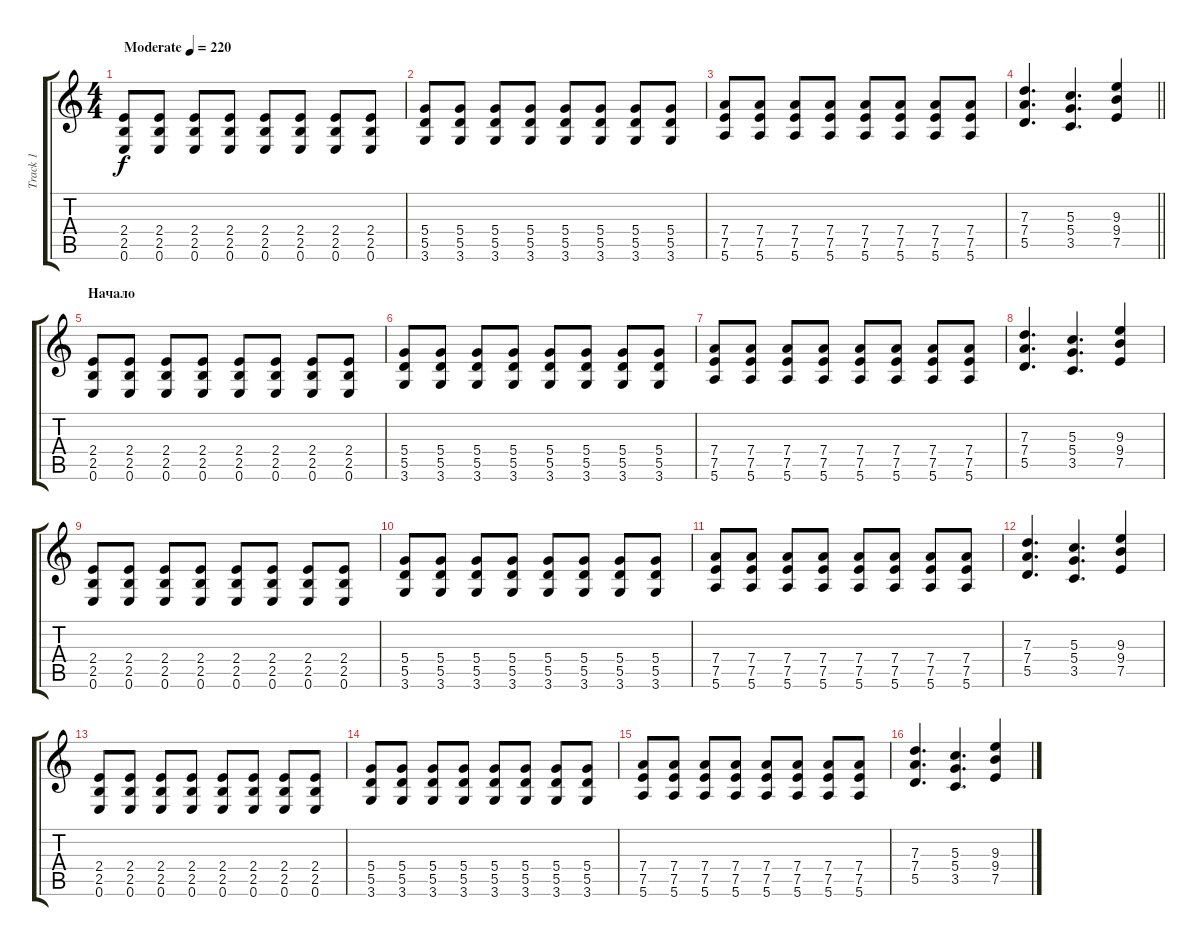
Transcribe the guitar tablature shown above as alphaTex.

\track ("Track 1" "Track 1") {instrument overdrivenguitar}
\staff {score tabs}
\tuning (E4 B3 G3 D3 A2 E2) {hide}
\ts (4 4)
\tempo (220 "Moderate")
\clef g2
\ks c
(2.4 2.5 0.6).8{dy f instrument overdrivenguitar} (2.4 2.5 0.6).8 (2.4 2.5 0.6).8 (2.4 2.5 0.6).8 (2.4 2.5 0.6).8 (2.4 2.5 0.6).8 (2.4 2.5 0.6).8 (2.4 2.5 0.6).8 |
(5.4 5.5 3.6).8 (5.4 5.5 3.6).8 (5.4 5.5 3.6).8 (5.4 5.5 3.6).8 (5.4 5.5 3.6).8 (5.4 5.5 3.6).8 (5.4 5.5 3.6).8 (5.4 5.5 3.6).8 |
(7.4 7.5 5.6).8 (7.4 7.5 5.6).8 (7.4 7.5 5.6).8 (7.4 7.5 5.6).8 (7.4 7.5 5.6).8 (7.4 7.5 5.6).8 (7.4 7.5 5.6).8 (7.4 7.5 5.6).8 |
\barLineRight lightlight
(7.3 7.4 5.5).4{d} (5.3 5.4 3.5).4{d} (9.3 9.4 7.5).4 |
\section ("" "Начало")
(2.4 2.5 0.6).8 (2.4 2.5 0.6).8 (2.4 2.5 0.6).8 (2.4 2.5 0.6).8 (2.4 2.5 0.6).8 (2.4 2.5 0.6).8 (2.4 2.5 0.6).8 (2.4 2.5 0.6).8 |
(5.4 5.5 3.6).8 (5.4 5.5 3.6).8 (5.4 5.5 3.6).8 (5.4 5.5 3.6).8 (5.4 5.5 3.6).8 (5.4 5.5 3.6).8 (5.4 5.5 3.6).8 (5.4 5.5 3.6).8 |
(7.4 7.5 5.6).8 (7.4 7.5 5.6).8 (7.4 7.5 5.6).8 (7.4 7.5 5.6).8 (7.4 7.5 5.6).8 (7.4 7.5 5.6).8 (7.4 7.5 5.6).8 (7.4 7.5 5.6).8 |
(7.3 7.4 5.5).4{d} (5.3 5.4 3.5).4{d} (9.3 9.4 7.5).4 |
(2.4 2.5 0.6).8 (2.4 2.5 0.6).8 (2.4 2.5 0.6).8 (2.4 2.5 0.6).8 (2.4 2.5 0.6).8 (2.4 2.5 0.6).8 (2.4 2.5 0.6).8 (2.4 2.5 0.6).8 |
(5.4 5.5 3.6).8 (5.4 5.5 3.6).8 (5.4 5.5 3.6).8 (5.4 5.5 3.6).8 (5.4 5.5 3.6).8 (5.4 5.5 3.6).8 (5.4 5.5 3.6).8 (5.4 5.5 3.6).8 |
(7.4 7.5 5.6).8 (7.4 7.5 5.6).8 (7.4 7.5 5.6).8 (7.4 7.5 5.6).8 (7.4 7.5 5.6).8 (7.4 7.5 5.6).8 (7.4 7.5 5.6).8 (7.4 7.5 5.6).8 |
(7.3 7.4 5.5).4{d} (5.3 5.4 3.5).4{d} (9.3 9.4 7.5).4 |
(2.4 2.5 0.6).8 (2.4 2.5 0.6).8 (2.4 2.5 0.6).8 (2.4 2.5 0.6).8 (2.4 2.5 0.6).8 (2.4 2.5 0.6).8 (2.4 2.5 0.6).8 (2.4 2.5 0.6).8 |
(5.4 5.5 3.6).8 (5.4 5.5 3.6).8 (5.4 5.5 3.6).8 (5.4 5.5 3.6).8 (5.4 5.5 3.6).8 (5.4 5.5 3.6).8 (5.4 5.5 3.6).8 (5.4 5.5 3.6).8 |
(7.4 7.5 5.6).8 (7.4 7.5 5.6).8 (7.4 7.5 5.6).8 (7.4 7.5 5.6).8 (7.4 7.5 5.6).8 (7.4 7.5 5.6).8 (7.4 7.5 5.6).8 (7.4 7.5 5.6).8 |
(7.3 7.4 5.5).4{d} (5.3 5.4 3.5).4{d} (9.3 9.4 7.5).4
